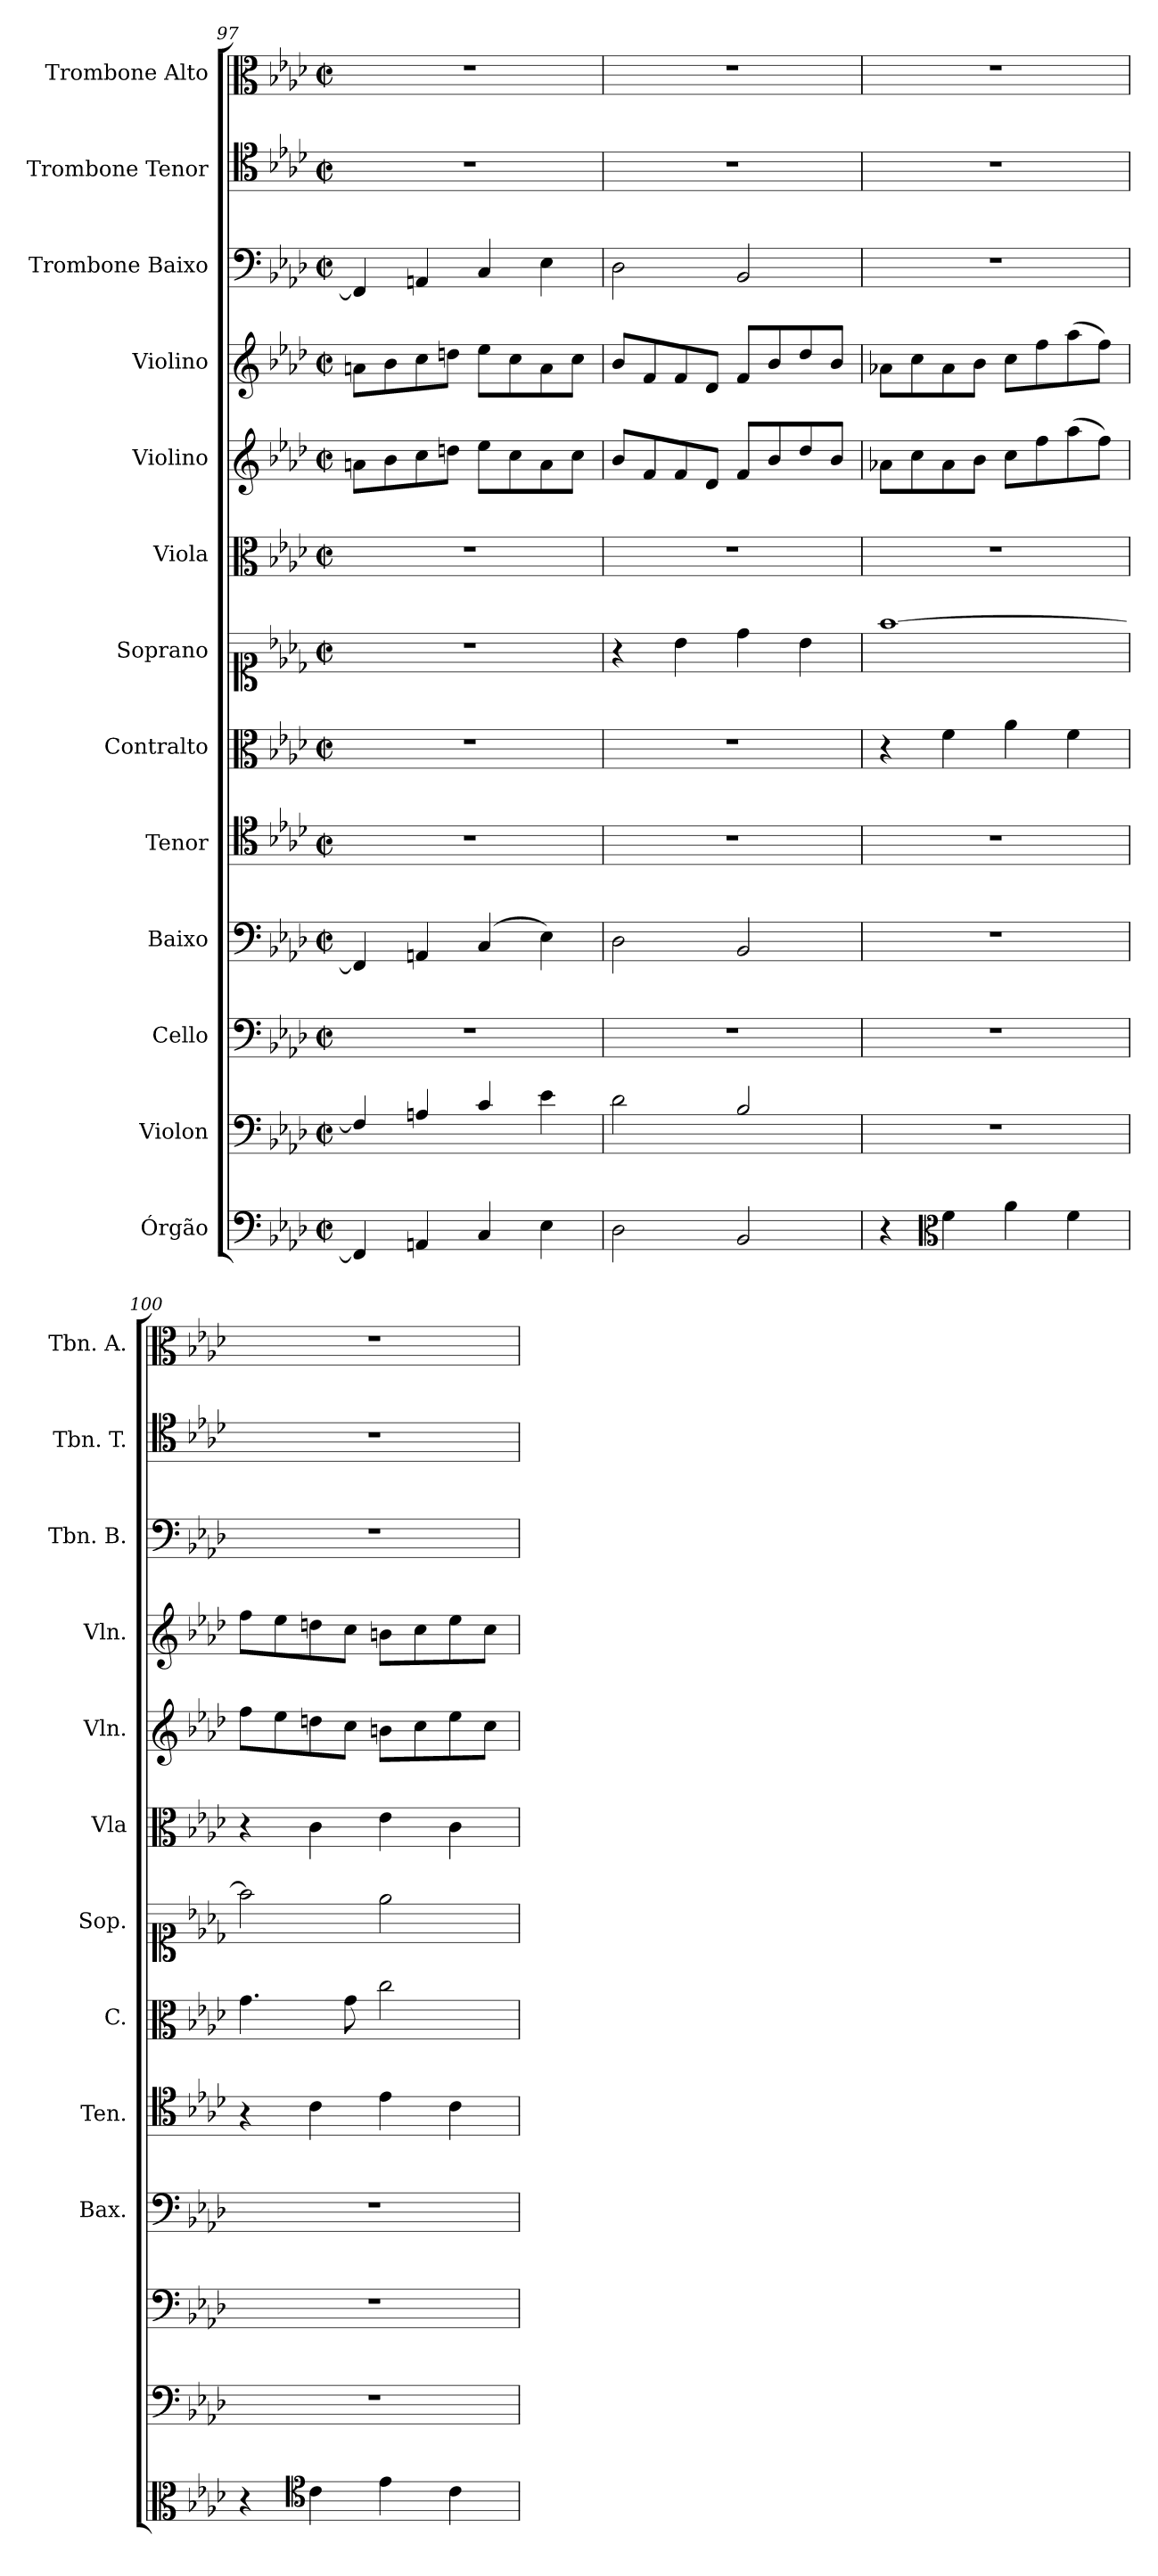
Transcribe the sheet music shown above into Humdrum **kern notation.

**kern	**kern	**kern	**kern	**kern	**kern	**kern	**kern	**kern	**kern	**kern	**kern	**kern
*part13	*part12	*part11	*part10	*part9	*part8	*part7	*part6	*part5	*part4	*part3	*part2	*part1
*staff13	*staff12	*staff11	*staff10	*staff9	*staff8	*staff7	*staff6	*staff5	*staff4	*staff3	*staff2	*staff1
*I"Órgão	*I"Violon	*I"Cello	*I"Baixo	*I"Tenor	*I"Contralto	*I"Soprano	*I"Viola	*I"Violino	*I"Violino	*I"Trombone Baixo	*I"Trombone Tenor	*I"Trombone Alto
*	*	*	*I'Bax.	*I'Ten.	*I'C.	*I'Sop.	*I'Vla	*I'Vln.	*I'Vln.	*I'Tbn. B.	*I'Tbn. T.	*I'Tbn. A.
*clefF4	*clefF4	*clefF4	*clefF4	*clefC4	*clefC3	*clefC1	*clefC3	*clefG2	*clefG2	*clefF4	*clefC4	*clefC3
*	*ITrd7c12	*	*	*	*	*	*	*	*	*	*	*
*k[b-e-a-d-]	*k[b-e-a-d-]	*k[b-e-a-d-]	*k[b-e-a-d-]	*k[b-e-a-d-]	*k[b-e-a-d-]	*k[b-e-a-d-]	*k[b-e-a-d-]	*k[b-e-a-d-]	*k[b-e-a-d-]	*k[b-e-a-d-]	*k[b-e-a-d-]	*k[b-e-a-d-]
*M2/2	*M2/2	*M2/2	*M2/2	*M2/2	*M2/2	*M2/2	*M2/2	*M2/2	*M2/2	*M2/2	*M2/2	*M2/2
*met(c|)	*met(c|)	*met(c|)	*met(c|)	*met(c|)	*met(c|)	*met(c|)	*met(c|)	*met(c|)	*met(c|)	*met(c|)	*met(c|)	*met(c|)
=97	=97	=97	=97	=97	=97	=97	=97	=97	=97	=97	=97	=97
4FF/]	4FF/]	1r	4FF/]	1r	1r	1r	1r	8an\L	8an\L	4FF/]	1r	1r
.	.	.	.	.	.	.	.	8b-\	8b-\	.	.	.
4AAn/	4AAn/	.	4AAn/	.	.	.	.	8cc\	8cc\	4AAn/	.	.
.	.	.	.	.	.	.	.	8ddn\J	8ddn\J	.	.	.
4C/	4C/	.	(4C/	.	.	.	.	8ee-\L	8ee-\L	4C/	.	.
.	.	.	.	.	.	.	.	8cc\	8cc\	.	.	.
4E-\	4E-\	.	4E-\)	.	.	.	.	8a\	8a\	4E-\	.	.
.	.	.	.	.	.	.	.	8cc\J	8cc\J	.	.	.
=98	=98	=98	=98	=98	=98	=98	=98	=98	=98	=98	=98	=98
2D-\	2D-\	1r	2D-\	1r	1r	4r	1r	8b-/L	8b-/L	2D-\	1r	1r
.	.	.	.	.	.	.	.	8f/	8f/	.	.	.
.	.	.	.	.	.	4b-\	.	8f/	8f/	.	.	.
.	.	.	.	.	.	.	.	8d-/J	8d-/J	.	.	.
2BB-/	2BB-/	.	2BB-/	.	.	4dd-\	.	8f/L	8f/L	2BB-/	.	.
.	.	.	.	.	.	.	.	8b-/	8b-/	.	.	.
.	.	.	.	.	.	4b-\	.	8dd-/	8dd-/	.	.	.
.	.	.	.	.	.	.	.	8b-/J	8b-/J	.	.	.
=99	=99	=99	=99	=99	=99	=99	=99	=99	=99	=99	=99	=99
4r	1r	1r	1r	1r	4r	[1ff	1r	8a-X\L	8a-X\L	1r	1r	1r
.	.	.	.	.	.	.	.	8cc\	8cc\	.	.	.
*clefC3	*	*	*	*	*	*	*	*	*	*	*	*
4f\	.	.	.	.	4f\	.	.	8a-\	8a-\	.	.	.
.	.	.	.	.	.	.	.	8b-\J	8b-\J	.	.	.
4a-\	.	.	.	.	4a-\	.	.	8cc\L	8cc\L	.	.	.
.	.	.	.	.	.	.	.	8ff\	8ff\	.	.	.
4f\	.	.	.	.	4f\	.	.	(8aa-\	(8aa-\	.	.	.
.	.	.	.	.	.	.	.	8ff\J)	8ff\J)	.	.	.
!!LO:PB:g=z
=100	=100	=100	=100	=100	=100	=100	=100	=100	=100	=100	=100	=100
4r	1r	1r	1r	4r	4.g\	2ff\]	4r	8ff\L	8ff\L	1r	1r	1r
.	.	.	.	.	.	.	.	8ee-\	8ee-\	.	.	.
*clefC4	*	*	*	*	*	*	*	*	*	*	*	*
4c\	.	.	.	4c\	.	.	4c\	8ddn\	8ddn\	.	.	.
.	.	.	.	.	8g\	.	.	8cc\J	8cc\J	.	.	.
4e-\	.	.	.	4e-\	2cc\	2ee-\	4e-\	8bn\L	8bn\L	.	.	.
.	.	.	.	.	.	.	.	8cc\	8cc\	.	.	.
4c\	.	.	.	4c\	.	.	4c\	8ee-\	8ee-\	.	.	.
.	.	.	.	.	.	.	.	8cc\J	8cc\J	.	.	.
=	=	=	=	=	=	=	=	=	=	=	=	=
*-	*-	*-	*-	*-	*-	*-	*-	*-	*-	*-	*-	*-
